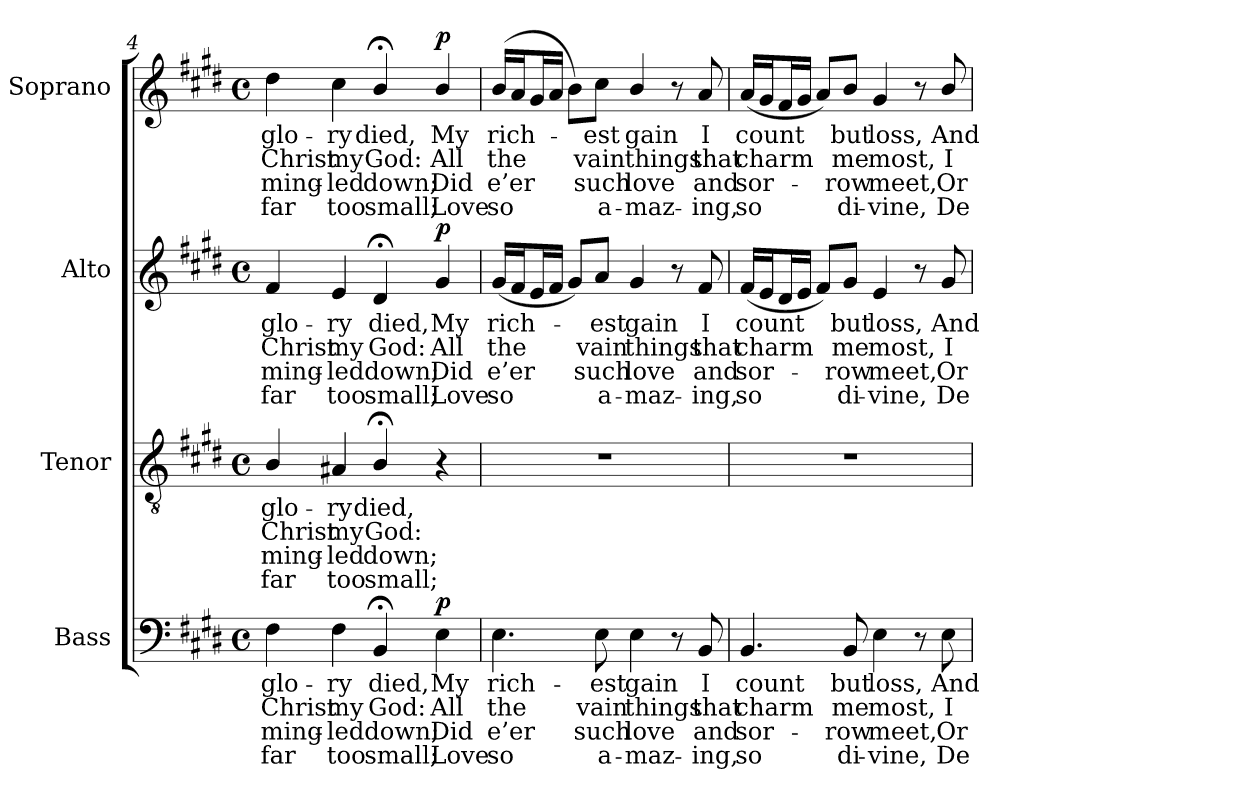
**kern	**text	**text	**text	**text	**dynam	**kern	**text	**text	**text	**text	**kern	**text	**text	**text	**text	**dynam	**kern	**text	**text	**text	**text	**dynam
*part4	*part4	*part4	*part4	*part4	*part4	*part3	*part3	*part3	*part3	*part3	*part2	*part2	*part2	*part2	*part2	*part2	*part1	*part1	*part1	*part1	*part1	*part1
*staff4	*staff4	*staff4	*staff4	*staff4	*staff4	*staff3	*staff3	*staff3	*staff3	*staff3	*staff2	*staff2	*staff2	*staff2	*staff2	*staff2	*staff1	*staff1	*staff1	*staff1	*staff1	*staff1
*I"Bass	*	*	*	*	*	*I"Tenor	*	*	*	*	*I"Alto	*	*	*	*	*	*I"Soprano	*	*	*	*	*
*I'B.	*	*	*	*	*	*I'T.	*	*	*	*	*I'A.	*	*	*	*	*	*I'S.	*	*	*	*	*
*clefF4	*	*	*	*	*	*clefGv2	*	*	*	*	*clefG2	*	*	*	*	*	*clefG2	*	*	*	*	*
*	*	*	*	*	*	*ITrd7c12	*	*	*	*	*	*	*	*	*	*	*	*	*	*	*	*
*k[f#c#g#d#]	*	*	*	*	*	*k[f#c#g#d#]	*	*	*	*	*k[f#c#g#d#]	*	*	*	*	*	*k[f#c#g#d#]	*	*	*	*	*
*E:	*	*	*	*	*	*E:	*	*	*	*	*E:	*	*	*	*	*	*E:	*	*	*	*	*
*M4/4	*	*	*	*	*	*M4/4	*	*	*	*	*M4/4	*	*	*	*	*	*M4/4	*	*	*	*	*
*met(c)	*	*	*	*	*	*met(c)	*	*	*	*	*met(c)	*	*	*	*	*	*met(c)	*	*	*	*	*
=4	=4	=4	=4	=4	=4	=4	=4	=4	=4	=4	=4	=4	=4	=4	=4	=4	=4	=4	=4	=4	=4	=4
!	!LO:LY:b:color=#000000	!LO:LY:b:color=#000000	!LO:LY:b:color=#000000	!LO:LY:b:color=#000000	!	!	!	!	!	!	!	!	!	!	!	!	!	!	!	!	!	!
!	!	!	!	!	!	!	!LO:LY:b:color=#000000	!LO:LY:b:color=#000000	!LO:LY:b:color=#000000	!LO:LY:b:color=#000000	!	!	!	!	!	!	!	!	!	!	!	!
!	!	!	!	!	!	!	!	!	!	!	!	!LO:LY:b:color=#000000	!LO:LY:b:color=#000000	!LO:LY:b:color=#000000	!LO:LY:b:color=#000000	!	!	!	!	!	!	!
!	!	!	!	!	!	!	!	!	!	!	!	!	!	!	!	!	!	!LO:LY:b:color=#000000	!LO:LY:b:color=#000000	!LO:LY:b:color=#000000	!LO:LY:b:color=#000000	!
4F#i\	glo-	Christ	ming-	-far	.	4BBi/	glo-	Christ	ming-	-far	4f#i/	glo-	Christ	ming-	-far	.	4dd#i\	glo-	Christ	ming-	-far	.
!	!LO:LY:b:color=#000000	!LO:LY:b:color=#000000	!LO:LY:b:color=#000000	!LO:LY:b:color=#000000	!	!	!	!	!	!	!	!	!	!	!	!	!	!	!	!	!	!
!	!	!	!	!	!	!	!LO:LY:b:color=#000000	!LO:LY:b:color=#000000	!LO:LY:b:color=#000000	!LO:LY:b:color=#000000	!	!	!	!	!	!	!	!	!	!	!	!
!	!	!	!	!	!	!	!	!	!	!	!	!LO:LY:b:color=#000000	!LO:LY:b:color=#000000	!LO:LY:b:color=#000000	!LO:LY:b:color=#000000	!	!	!	!	!	!	!
!	!	!	!	!	!	!	!	!	!	!	!	!	!	!	!	!	!	!LO:LY:b:color=#000000	!LO:LY:b:color=#000000	!LO:LY:b:color=#000000	!LO:LY:b:color=#000000	!
4F#i\	-ry	my	led	too	.	4AA#Xi/	-ry	my	led	too	4ei/	-ry	my	led	too	.	4cc#i\	-ry	my	led	too	.
!	!LO:LY:b:color=#000000	!LO:LY:b:color=#000000	!LO:LY:b:color=#000000	!LO:LY:b:color=#000000	!	!	!	!	!	!	!	!	!	!	!	!	!	!	!	!	!	!
!	!	!	!	!	!	!	!LO:LY:b:color=#000000	!LO:LY:b:color=#000000	!LO:LY:b:color=#000000	!LO:LY:b:color=#000000	!	!	!	!	!	!	!	!	!	!	!	!
!	!	!	!	!	!	!	!	!	!	!	!	!LO:LY:b:color=#000000	!LO:LY:b:color=#000000	!LO:LY:b:color=#000000	!LO:LY:b:color=#000000	!	!	!	!	!	!	!
!	!	!	!	!	!	!	!	!	!	!	!	!	!	!	!	!	!	!LO:LY:b:color=#000000	!LO:LY:b:color=#000000	!LO:LY:b:color=#000000	!LO:LY:b:color=#000000	!
4BB;i/	died,	God:	down;	small;	.	4BB;i/	died,	God:	down;	small;	4d#;i/	died,	God:	down;	small;	.	4b;i/	died,	God:	down;	small;	.
!	!LO:LY:b:color=#000000	!LO:LY:b:color=#000000	!LO:LY:b:color=#000000	!LO:LY:b:color=#000000	!	!	!	!	!	!	!	!	!	!	!	!	!	!	!	!	!	!
!	!	!	!	!	!	!	!	!	!	!	!	!LO:LY:b:color=#000000	!LO:LY:b:color=#000000	!LO:LY:b:color=#000000	!LO:LY:b:color=#000000	!	!	!	!	!	!	!
!	!	!	!	!	!	!	!	!	!	!	!	!	!	!	!	!	!	!LO:LY:b:color=#000000	!LO:LY:b:color=#000000	!LO:LY:b:color=#000000	!LO:LY:b:color=#000000	!
4Ei\	My	All	Did	Love	p	4r	.	.	.	.	4g#i/	My	All	Did	Love	p	4bi/	My	All	Did	Love	p
!!LO:LB:g=z
=5	=5	=5	=5	=5	=5	=5	=5	=5	=5	=5	=5	=5	=5	=5	=5	=5	=5	=5	=5	=5	=5	=5
!	!LO:LY:b:color=#000000	!LO:LY:b:color=#000000	!LO:LY:b:color=#000000	!LO:LY:b:color=#000000	!	!	!	!	!	!	!	!	!	!	!	!	!	!	!	!	!	!
!	!	!	!	!	!	!	!	!	!	!	!	!LO:LY:b:color=#000000	!LO:LY:b:color=#000000	!LO:LY:b:color=#000000	!LO:LY:b:color=#000000	!	!	!	!	!	!	!
!	!	!	!	!	!	!	!	!	!	!	!	!	!	!	!	!	!	!LO:LY:b:color=#000000	!LO:LY:b:color=#000000	!LO:LY:b:color=#000000	!LO:LY:b:color=#000000	!
4.Ei\	rich-	the	e’er	so	.	1r	.	.	.	.	(16g#i/LL	rich-	the	e’er	so	.	(16bi/LL	rich-	the	e’er	so	.
.	.	.	.	.	.	.	.	.	.	.	16f#i/J	.	.	.	.	.	16ai/J	.	.	.	.	.
.	.	.	.	.	.	.	.	.	.	.	16ei/L	.	.	.	.	.	16g#i/L	.	.	.	.	.
.	.	.	.	.	.	.	.	.	.	.	16f#i/JJ	.	.	.	.	.	16ai/JJ	.	.	.	.	.
.	.	.	.	.	.	.	.	.	.	.	8g#i/L)	.	.	.	.	.	8bi\L)	.	.	.	.	.
!	!LO:LY:b:color=#000000	!LO:LY:b:color=#000000	!LO:LY:b:color=#000000	!LO:LY:b:color=#000000	!	!	!	!	!	!	!	!	!	!	!	!	!	!	!	!	!	!
!	!	!	!	!	!	!	!	!	!	!	!	!LO:LY:b:color=#000000	!LO:LY:b:color=#000000	!LO:LY:b:color=#000000	!LO:LY:b:color=#000000	!	!	!	!	!	!	!
!	!	!	!	!	!	!	!	!	!	!	!	!	!	!	!	!	!	!LO:LY:b:color=#000000	!LO:LY:b:color=#000000	!LO:LY:b:color=#000000	!LO:LY:b:color=#000000	!
8Ei\	-est	vain	such	a-	.	.	.	.	.	.	8ai/J	-est	vain	such	a-	.	8cc#i\J	-est	vain	such	a-	.
!	!LO:LY:b:color=#000000	!LO:LY:b:color=#000000	!LO:LY:b:color=#000000	!LO:LY:b:color=#000000	!	!	!	!	!	!	!	!	!	!	!	!	!	!	!	!	!	!
!	!	!	!	!	!	!	!	!	!	!	!	!LO:LY:b:color=#000000	!LO:LY:b:color=#000000	!LO:LY:b:color=#000000	!LO:LY:b:color=#000000	!	!	!	!	!	!	!
!	!	!	!	!	!	!	!	!	!	!	!	!	!	!	!	!	!	!LO:LY:b:color=#000000	!LO:LY:b:color=#000000	!LO:LY:b:color=#000000	!LO:LY:b:color=#000000	!
4Ei\	gain	things	-love	maz-	.	.	.	.	.	.	4g#i/	gain	things	-love	maz-	.	4bi/	gain	things	-love	maz-	.
8r	.	.	.	.	.	.	.	.	.	.	8r	.	.	.	.	.	8r	.	.	.	.	.
!	!LO:LY:b:color=#000000	!LO:LY:b:color=#000000	!LO:LY:b:color=#000000	!LO:LY:b:color=#000000	!	!	!	!	!	!	!	!	!	!	!	!	!	!	!	!	!	!
!	!	!	!	!	!	!	!	!	!	!	!	!LO:LY:b:color=#000000	!LO:LY:b:color=#000000	!LO:LY:b:color=#000000	!LO:LY:b:color=#000000	!	!	!	!	!	!	!
!	!	!	!	!	!	!	!	!	!	!	!	!	!	!	!	!	!	!LO:LY:b:color=#000000	!LO:LY:b:color=#000000	!LO:LY:b:color=#000000	!LO:LY:b:color=#000000	!
8BBi/	I	that	-and	ing,	.	.	.	.	.	.	8f#i/	I	that	-and	ing,	.	8ai/	I	that	-and	ing,	.
=6	=6	=6	=6	=6	=6	=6	=6	=6	=6	=6	=6	=6	=6	=6	=6	=6	=6	=6	=6	=6	=6	=6
!	!LO:LY:b:color=#000000	!LO:LY:b:color=#000000	!LO:LY:b:color=#000000	!LO:LY:b:color=#000000	!	!	!	!	!	!	!	!	!	!	!	!	!	!	!	!	!	!
!	!	!	!	!	!	!	!	!	!	!	!	!LO:LY:b:color=#000000	!LO:LY:b:color=#000000	!LO:LY:b:color=#000000	!LO:LY:b:color=#000000	!	!	!	!	!	!	!
!	!	!	!	!	!	!	!	!	!	!	!	!	!	!	!	!	!	!LO:LY:b:color=#000000	!LO:LY:b:color=#000000	!LO:LY:b:color=#000000	!LO:LY:b:color=#000000	!
4.BBi/	count	charm	sor-	-so	.	1r	.	.	.	.	(16f#i/LL	count	charm	sor-	-so	.	(16ai/LL	count	charm	sor-	-so	.
.	.	.	.	.	.	.	.	.	.	.	16ei/J	.	.	.	.	.	16g#i/J	.	.	.	.	.
.	.	.	.	.	.	.	.	.	.	.	16d#i/L	.	.	.	.	.	16f#i/L	.	.	.	.	.
.	.	.	.	.	.	.	.	.	.	.	16ei/JJ	.	.	.	.	.	16g#i/JJ	.	.	.	.	.
.	.	.	.	.	.	.	.	.	.	.	8f#i/L)	.	.	.	.	.	8ai/L)	.	.	.	.	.
!	!LO:LY:b:color=#000000	!LO:LY:b:color=#000000	!LO:LY:b:color=#000000	!LO:LY:b:color=#000000	!	!	!	!	!	!	!	!	!	!	!	!	!	!	!	!	!	!
!	!	!	!	!	!	!	!	!	!	!	!	!LO:LY:b:color=#000000	!LO:LY:b:color=#000000	!LO:LY:b:color=#000000	!LO:LY:b:color=#000000	!	!	!	!	!	!	!
!	!	!	!	!	!	!	!	!	!	!	!	!	!	!	!	!	!	!LO:LY:b:color=#000000	!LO:LY:b:color=#000000	!LO:LY:b:color=#000000	!LO:LY:b:color=#000000	!
8BBi/	but	me	row	di-	.	.	.	.	.	.	8g#i/J	but	me	row	di-	.	8bi/J	but	me	row	di-	.
!	!LO:LY:b:color=#000000	!LO:LY:b:color=#000000	!LO:LY:b:color=#000000	!LO:LY:b:color=#000000	!	!	!	!	!	!	!	!	!	!	!	!	!	!	!	!	!	!
!	!	!	!	!	!	!	!	!	!	!	!	!LO:LY:b:color=#000000	!LO:LY:b:color=#000000	!LO:LY:b:color=#000000	!LO:LY:b:color=#000000	!	!	!	!	!	!	!
!	!	!	!	!	!	!	!	!	!	!	!	!	!	!	!	!	!	!LO:LY:b:color=#000000	!LO:LY:b:color=#000000	!LO:LY:b:color=#000000	!LO:LY:b:color=#000000	!
4Ei\	loss,	most,	-meet,	vine,	.	.	.	.	.	.	4ei/	loss,	most,	-meet,	vine,	.	4g#i/	loss,	most,	-meet,	vine,	.
8r	.	.	.	.	.	.	.	.	.	.	8r	.	.	.	.	.	8r	.	.	.	.	.
!	!LO:LY:b:color=#000000	!LO:LY:b:color=#000000	!LO:LY:b:color=#000000	!LO:LY:b:color=#000000	!	!	!	!	!	!	!	!	!	!	!	!	!	!	!	!	!	!
!	!	!	!	!	!	!	!	!	!	!	!	!LO:LY:b:color=#000000	!LO:LY:b:color=#000000	!LO:LY:b:color=#000000	!LO:LY:b:color=#000000	!	!	!	!	!	!	!
!	!	!	!	!	!	!	!	!	!	!	!	!	!	!	!	!	!	!LO:LY:b:color=#000000	!LO:LY:b:color=#000000	!LO:LY:b:color=#000000	!LO:LY:b:color=#000000	!
8Ei\	And	I	Or	De-	.	.	.	.	.	.	8g#i/	And	I	Or	De-	.	8bi/	And	I	Or	De-	.
=	=	=	=	=	=	=	=	=	=	=	=	=	=	=	=	=	=	=	=	=	=	=
*-	*-	*-	*-	*-	*-	*-	*-	*-	*-	*-	*-	*-	*-	*-	*-	*-	*-	*-	*-	*-	*-	*-
